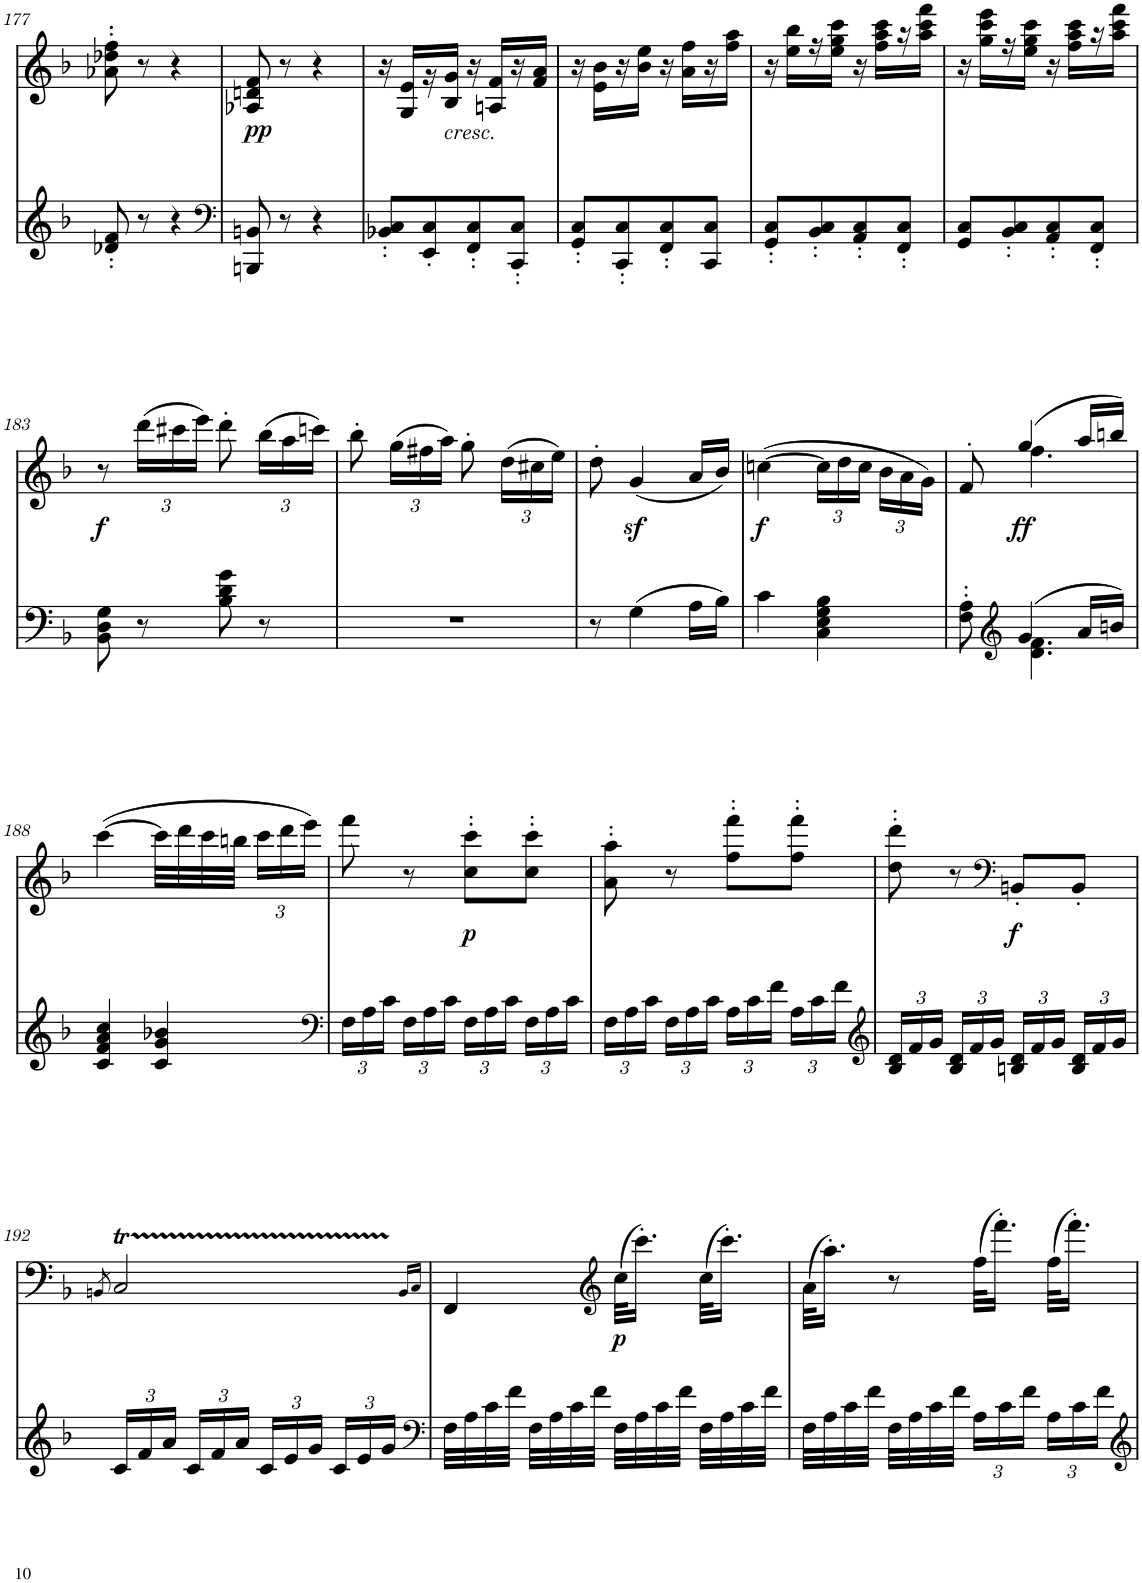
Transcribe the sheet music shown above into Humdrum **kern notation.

**kern	**kern	**dynam
*part2	*part1	*part1
*staff2	*staff1	*staff1
*I"piano	*I"piano	*
*I'Pno	*I'Pno	*
!!LO:PB:g=z
*clefG2	*clefG2	*
*k[b-]	*k[b-]	*
*M2/4	*M2/4	*
=177	=177	=177
8d-X/' 8f/'	8a-X\' 8dd-X\' 8ff\'	.
8r	8r	.
4r	4r	.
=178	=178	=178
*clefF4	*	*
!	!	!LO:DY:b
8BBBn/ 8BBn/	8A-X/ 8dn/ 8f/	pp
8r	8r	.
4r	4r	.
=179	=179	=179
8BB-X/' 8C/'L	16r	.
.	16G/ 16e/LL	.
8EE/' 8C/'	16r	.
!	!LO:TX:b:i:t=cresc.	!
.	16B-/ 16g/JJ	.
8FF/' 8C/'	16r	.
.	16An/ 16f/LL	.
8CC/' 8C/'J	16r	.
.	16f/ 16a/JJ	.
=180	=180	=180
8GG/' 8C/'L	16r	.
.	16e\ 16b-\LL	.
8CC/' 8C/'	16r	.
.	16b-\ 16ee\JJ	.
8FF/' 8C/'	16r	.
.	16a\ 16ff\LL	.
8CC/ 8C/J	16r	.
.	16ff\ 16aa\JJ	.
=181	=181	=181
8GG/' 8C/'L	16r	.
.	16ee\ 16bb-\LL	.
8BB-/' 8C/'	16r	.
.	16ee\ 16gg\ 16ccc\JJ	.
8AA/' 8C/'	16r	.
.	16ff\ 16aa\ 16ccc\LL	.
8FF/' 8C/'J	16r	.
.	16aa\ 16ccc\ 16fff\JJ	.
=182	=182	=182
8GG/ 8C/L	16r	.
.	16gg\ 16ccc\ 16eee\LL	.
8BB-/' 8C/'	16r	.
.	16ee\ 16gg\ 16ccc\JJ	.
8AA/' 8C/'	16r	.
.	16ff\ 16aa\ 16ccc\LL	.
8FF/' 8C/'J	16r	.
.	16aa\ 16ccc\ 16fff\JJ	.
!!LO:LB:g=z
=183	=183	=183
!	!	!LO:DY:b
8BB-\ 8D\ 8G\	8r	f
*	*Xbrackettup	*
8r	(24ddd\LL	.
.	24ccc#X\	.
.	24eee\JJ)	.
8B-\ 8d\ 8g\	8ddd'\	.
8r	(24bb-\LL	.
.	24aa\	.
.	24cccn\JJ)	.
=184	=184	=184
2r	8bb-'\	.
.	(24gg\LL	.
.	24ff#X\	.
.	24aa\JJ)	.
.	8gg'\	.
.	(24dd\LL	.
.	24cc#X\	.
.	24ee\JJ)	.
=185	=185	=185
8r	8dd'\	.
(4G\	(4gz</	.
16A\LL	16a/LL	.
16B-\JJ)	16b-/JJ)	.
=186	=186	=186
!	!	!LO:DY:b
4c\	([4ccn\	f
4C\ 4E\ 4G\ 4B-\	24cc\LL]	.
.	24dd\	.
.	24cc\JJ	.
.	24b-\LL	.
.	24a\	.
.	24g\JJ)	.
=187	=187	=187
*^	*^	*
8F\' 8A\'	8ryy	8ryy	8f'/	.
*clefG2	*	*	*	*
!	!	!	!	!LO:DY:b
(4g/	4.d\ 4.f\	(4gg/	4.ff\	ff
16a/LL	.	16aa/LL	.	.
16bn/JJ)	.	16bbn/JJ)	.	.
*v	*v	*	*	*
*	*v	*v	*
!!LO:LB:g=z
=188	=188	=188
4c/ 4f/ 4a/ 4cc/	([4ccc\	.
4c/ 4g/ 4b-X/	32ccc\LLL]	.
.	32ddd\	.
.	32ccc\	.
.	32bbn\JJJ	.
.	24ccc\LL	.
.	24ddd\	.
.	24eee\JJ)	.
=189	=189	=189
*clefF4	*	*
*Xbrackettup	*	*
24F\LL	8fff\	.
24A\	.	.
24c\JJ	.	.
24F\LL	8r	.
24A\	.	.
24c\JJ	.	.
!	!	!LO:DY:b
24F\LL	8cc\' 8ccc\'L	p
24A\	.	.
24c\JJ	.	.
24F\LL	8cc\' 8ccc\'J	.
24A\	.	.
24c\JJ	.	.
=190	=190	=190
24F\LL	8a\' 8aa\'	.
24A\	.	.
24c\JJ	.	.
24F\LL	8r	.
24A\	.	.
24c\JJ	.	.
24A\LL	8ff\' 8fff\'L	.
24c\	.	.
24f\JJ	.	.
24A\LL	8ff\' 8fff\'J	.
24c\	.	.
24f\JJ	.	.
=191	=191	=191
*clefG2	*	*
24B-/ 24d/LL	8dd\' 8ddd\'	.
24f/	.	.
24g/JJ	.	.
24B-/ 24d/LL	8r	.
24f/	.	.
24g/JJ	.	.
*	*clefF4	*
!	!	!LO:DY:b
24Bn/ 24d/LL	8BBn'/L	f
24f/	.	.
24g/JJ	.	.
24B/ 24d/LL	8BB'/J	.
24f/	.	.
24g/JJ	.	.
!!LO:LB:g=z
=192	=192	=192
.	8qBBn/	.
24c/LL	2CT/	.
24f/	.	.
24a/JJ	.	.
24c/LL	.	.
24f/	.	.
24a/JJ	.	.
24c/LL	.	.
24e/	.	.
24g/JJ	.	.
24c/LL	.	.
24e/	.	.
24g/JJ	.	.
.	16qBB/LL	.
.	16qC/JJ	.
=193	=193	=193
*clefF4	*	*
32F\LLL	4FF/	.
32A\	.	.
32c\	.	.
32f\JJJ	.	.
32F\LLL	.	.
32A\	.	.
32c\	.	.
32f\JJJ	.	.
*	*clefG2	*
!	!	!LO:DY:b
32F\LLL	(32cc\KLL	p
32A\	16.ccc'\JJ)	.
32c\	.	.
32f\JJJ	.	.
32F\LLL	(32cc\KLL	.
32A\	16.ccc'\JJ)	.
32c\	.	.
32f\JJJ	.	.
=194	=194	=194
32F\LLL	(32a\KLL	.
32A\	16.aa'\JJ)	.
32c\	.	.
32f\JJJ	.	.
32F\LLL	8r	.
32A\	.	.
32c\	.	.
32f\JJJ	.	.
24A\LL	(32ff\KLL	.
.	16.fff'\JJ)	.
24c\	.	.
24f\JJ	.	.
24A\LL	(32ff\KLL	.
.	16.fff'\JJ)	.
24c\	.	.
24f\JJ	.	.
=	=	=
*-	*-	*-
